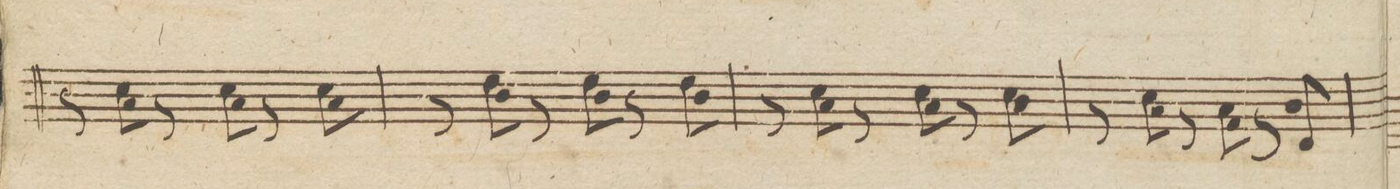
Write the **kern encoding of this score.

**kern	**dynam
*I"Viola.	*
*clefC3	*
*k[b-e-a-]	*
*M3/4	*
8r	.
8B-\ 8d\	.
8r	.
8B-\ 8d\	.
8r	.
8B-\ 8d\	.
=32	=32
8r	.
8c\ 8e-\	.
8r	.
8c\ 8e-\	.
8r	.
8c\ 8e-\	.
=33	=33
8r	.
8B-\ 8d\	.
8r	.
8B-\ 8d\	.
8r	.
8c\ 8d\	.
=34	=34
8r	.
8B-\ 8d\	.
8r	.
8G\ 8B-\	.
8r	.
8E-/ 8c/	.
=35	=35
*-	*-
